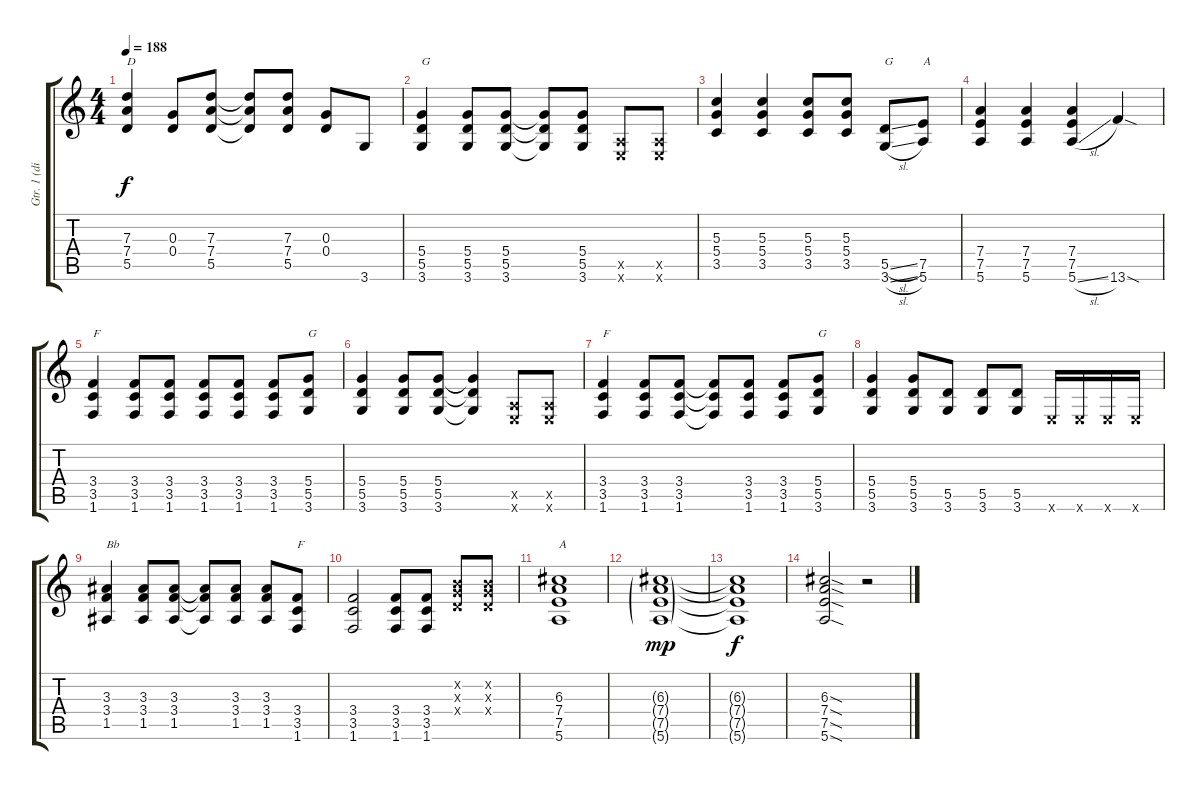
\track ("Gtr. 1 (dist.)" "Gtr. 1 (di") {instrument distortionguitar}
\staff {score tabs}
\tuning (E4 B3 G3 D3 A2 E2) {hide}
\ts (4 4)
\tempo 188
\clef g2
\ks c
(7.3 7.4 5.5).4{txt "D" dy f} (0.3 0.4).8 (7.3 7.4 5.5).8 (7.3{t} 7.4{t} 5.5{t}).8 (7.3 7.4 5.5).8 (0.3 0.4).8 3.6.8 |
(5.4 5.5 3.6).4{txt "G"} (5.4 5.5 3.6).8 (5.4 5.5 3.6).8 (5.4{t} 5.5{t} 3.6{t}).8 (5.4 5.5 3.6).8 (0.5{x} 0.6{x}).8 (0.5{x} 0.6{x}).8 |
(5.3 5.4 3.5).4 (5.3 5.4 3.5).4 (5.3 5.4 3.5).8 (5.3 5.4 3.5).8 (5.5{sl} 3.6{sl}).8{txt "G"} (7.5 5.6).8{txt "A"} |
(7.4 7.5 5.6).4 (7.4 7.5 5.6).4 (7.4 7.5 5.6{sl}).4 13.6{sod}.4 |
(3.4 3.5 1.6).4{txt "F"} (3.4 3.5 1.6).8 (3.4 3.5 1.6).8 (3.4 3.5 1.6).8 (3.4 3.5 1.6).8 (3.4 3.5 1.6).8 (5.4 5.5 3.6).8{txt "G"} |
(5.4 5.5 3.6).4 (5.4 5.5 3.6).8 (5.4 5.5 3.6).8 (5.4{t} 5.5{t} 3.6{t}).4 (0.5{x} 0.6{x}).8 (0.5{x} 0.6{x}).8 |
(3.4 3.5 1.6).4{txt "F"} (3.4 3.5 1.6).8 (3.4 3.5 1.6).8 (3.4{t} 3.5{t} 1.6{t}).8 (3.4 3.5 1.6).8 (3.4 3.5 1.6).8 (5.4 5.5 3.6).8{txt "G"} |
(5.4 5.5 3.6).4 (5.4 5.5 3.6).8 (5.5 3.6).8 (5.5 3.6).8 (5.5 3.6).8 0.6{x}.16 0.6{x}.16 0.6{x}.16 0.6{x}.16 |
(3.3 3.4 1.5).4{txt "Bb"} (3.3 3.4 1.5).8 (3.3 3.4 1.5).8 (3.3{t} 3.4{t} 1.5{t}).8 (3.3 3.4 1.5).8 (3.3 3.4 1.5).8 (3.4 3.5 1.6).8{txt "F"} |
(3.4 3.5 1.6).2 (3.4 3.5 1.6).8 (3.4 3.5 1.6).8 (0.2{x} 0.3{x} 0.4{x}).8 (0.2{x} 0.3{x} 0.4{x}).8 |
(6.3 7.4 7.5 5.6).1{txt "A"} |
(6.3{g} 7.4{g} 7.5{g} 5.6{g}).1{dy mp} |
(6.3{t} 7.4{t} 7.5{t} 5.6{t}).1{dy f} |
(6.3{sod} 7.4{sod} 7.5{sod} 5.6{sod}).2 r.2
